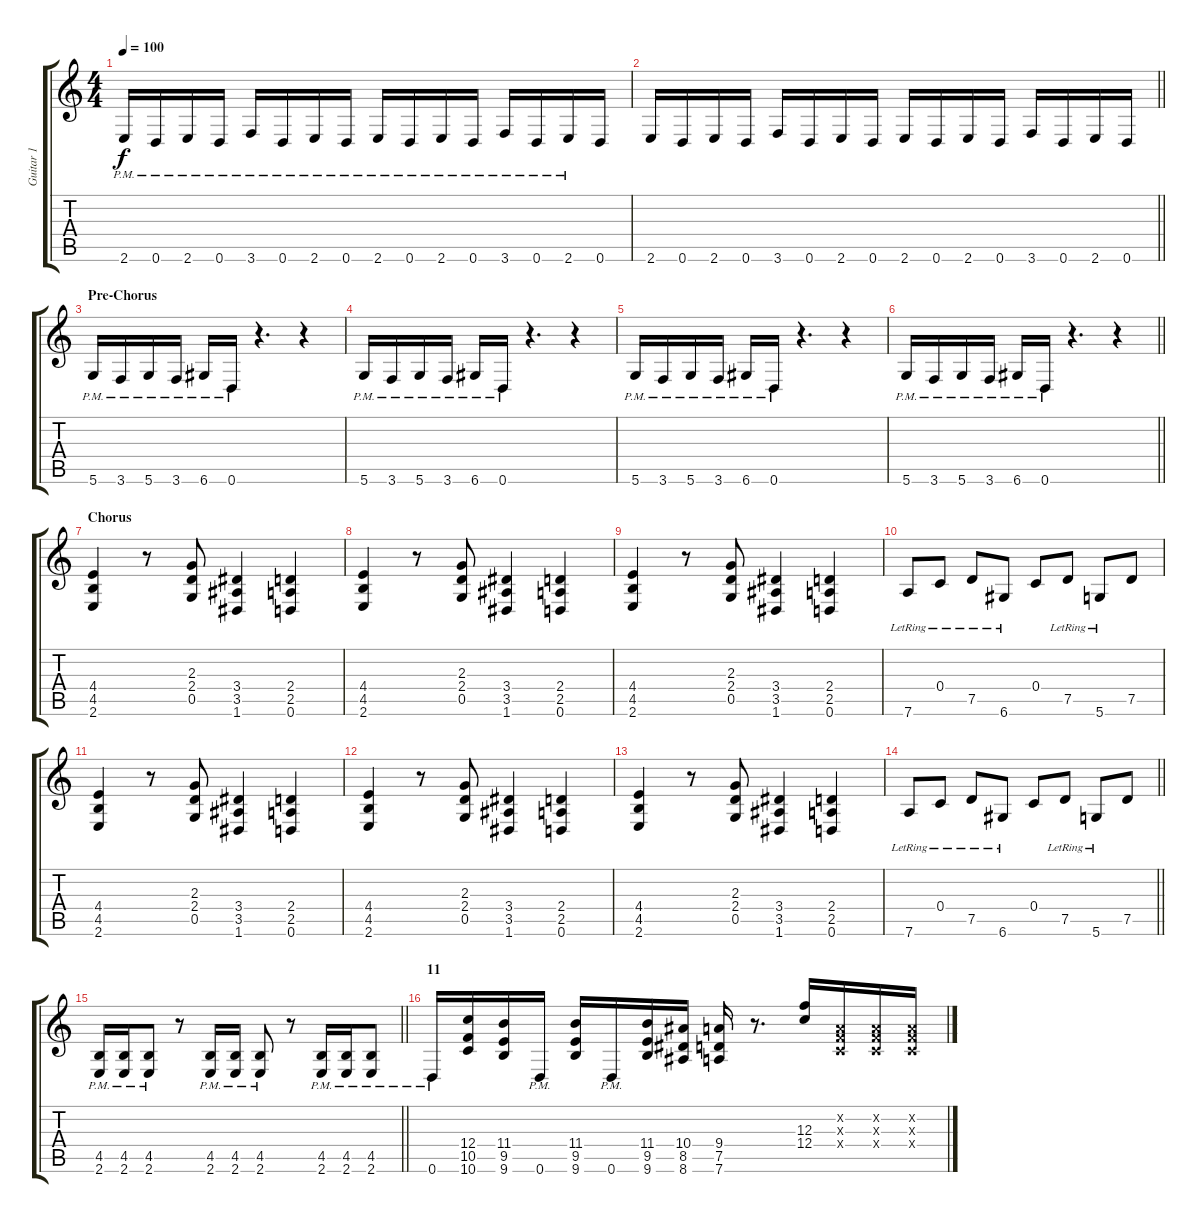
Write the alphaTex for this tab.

\track ("Guitar 1" "Guitar 1") {instrument distortionguitar}
\staff {score tabs}
\tuning (D4 A3 F3 C3 G2 D2) {hide}
\ts (4 4)
\tempo 100
\clef g2
\ks c
2.6{pm}.16{dy f} 0.6{pm}.16 2.6{pm}.16 0.6{pm}.16 3.6{pm}.16 0.6{pm}.16 2.6{pm}.16 0.6{pm}.16 2.6{pm}.16 0.6{pm}.16 2.6{pm}.16 0.6{pm}.16 3.6{pm}.16 0.6{pm}.16 2.6{pm}.16 0.6.16 |
\barLineRight lightlight
2.6.16 0.6.16 2.6.16 0.6.16 3.6.16 0.6.16 2.6.16 0.6.16 2.6.16 0.6.16 2.6.16 0.6.16 3.6.16 0.6.16 2.6.16 0.6.16 |
\section ("" "Pre-Chorus")
5.6{pm}.16 3.6{pm}.16 5.6{pm}.16 3.6{pm}.16 6.6{pm}.16 0.6{pm}.16 r.4{d} r.4 |
5.6{pm}.16 3.6{pm}.16 5.6{pm}.16 3.6{pm}.16 6.6{pm}.16 0.6{pm}.16 r.4{d} r.4 |
5.6{pm}.16 3.6{pm}.16 5.6{pm}.16 3.6{pm}.16 6.6{pm}.16 0.6{pm}.16 r.4{d} r.4 |
\barLineRight lightlight
5.6{pm}.16 3.6{pm}.16 5.6{pm}.16 3.6{pm}.16 6.6{pm}.16 0.6{pm}.16 r.4{d} r.4 |
\section ("" "Chorus")
(4.4 4.5 2.6).4 r.8 (2.3 2.4 0.5).8 (3.4 3.5 1.6).4 (2.4 2.5 0.6).4 |
(4.4 4.5 2.6).4 r.8 (2.3 2.4 0.5).8 (3.4 3.5 1.6).4 (2.4 2.5 0.6).4 |
(4.4 4.5 2.6).4 r.8 (2.3 2.4 0.5).8 (3.4 3.5 1.6).4 (2.4 2.5 0.6).4 |
7.6{lr}.8{volume 9 instrument acousticguitarsteel} 0.4{lr}.8 7.5{lr}.8 6.6{lr}.8 0.4.8 7.5{lr}.8 5.6{lr}.8 7.5.8 |
(4.4 4.5 2.6).4{volume 13 instrument distortionguitar} r.8 (2.3 2.4 0.5).8 (3.4 3.5 1.6).4 (2.4 2.5 0.6).4 |
(4.4 4.5 2.6).4 r.8 (2.3 2.4 0.5).8 (3.4 3.5 1.6).4 (2.4 2.5 0.6).4 |
(4.4 4.5 2.6).4 r.8 (2.3 2.4 0.5).8 (3.4 3.5 1.6).4 (2.4 2.5 0.6).4 |
\barLineRight lightlight
7.6{lr}.8{volume 9 instrument acousticguitarsteel} 0.4{lr}.8 7.5{lr}.8 6.6{lr}.8 0.4.8 7.5{lr}.8 5.6{lr}.8 7.5.8 |
\section ("" "")
\barLineRight lightlight
(4.5{pm} 2.6{pm}).16{volume 13 instrument distortionguitar} (4.5{pm} 2.6{pm}).16 (4.5{pm} 2.6{pm}).8 r.8 (4.5{pm} 2.6{pm}).16 (4.5{pm} 2.6{pm}).16 (4.5{pm} 2.6{pm}).8 r.8 (4.5{pm} 2.6{pm}).16 (4.5{pm} 2.6{pm}).16 (4.5{pm} 2.6{pm}).8 |
\section ("" "11")
0.6{pm}.16 (12.4 10.5 10.6).16 (11.4 9.5 9.6).16 0.6{pm}.16 (11.4 9.5 9.6).16 0.6{pm}.16 (11.4 9.5 9.6).16 (10.4 8.5 8.6).16 (9.4 7.5 7.6).16 r.8{d} (12.3 12.4).16 (0.2{x} 0.3{x} 0.4{x}).16 (0.2{x} 0.3{x} 0.4{x}).16 (0.2{x} 0.3{x} 0.4{x}).16
